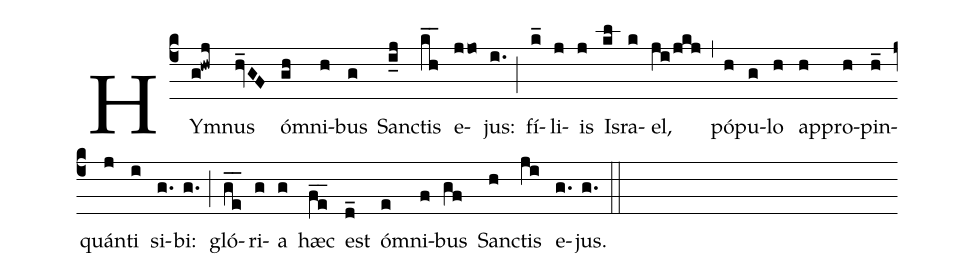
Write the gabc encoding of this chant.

%%
(c4)
HYm(g!hwj)nus(hv_GF) ó(gh)mni(h)bus(g) San(i_j)ctis(k_h_) e(jjo)jus:(i.) (;)
fí(k_)li(j)is(j) Is(kl)ra(k)el,(ji/jkj) (,)
pó(h)pu(g)lo(h) ap(h)pro(h)pin(h_)quán(j)ti(i) si(g.)bi:(g.) (;)
gló(g_e_)ri(g)a(g) hæc(f_e_) est(d_) ó(e)mni(f)bus(gf) San(h)ctis(ji) e(g.)jus.(g.) (::)
